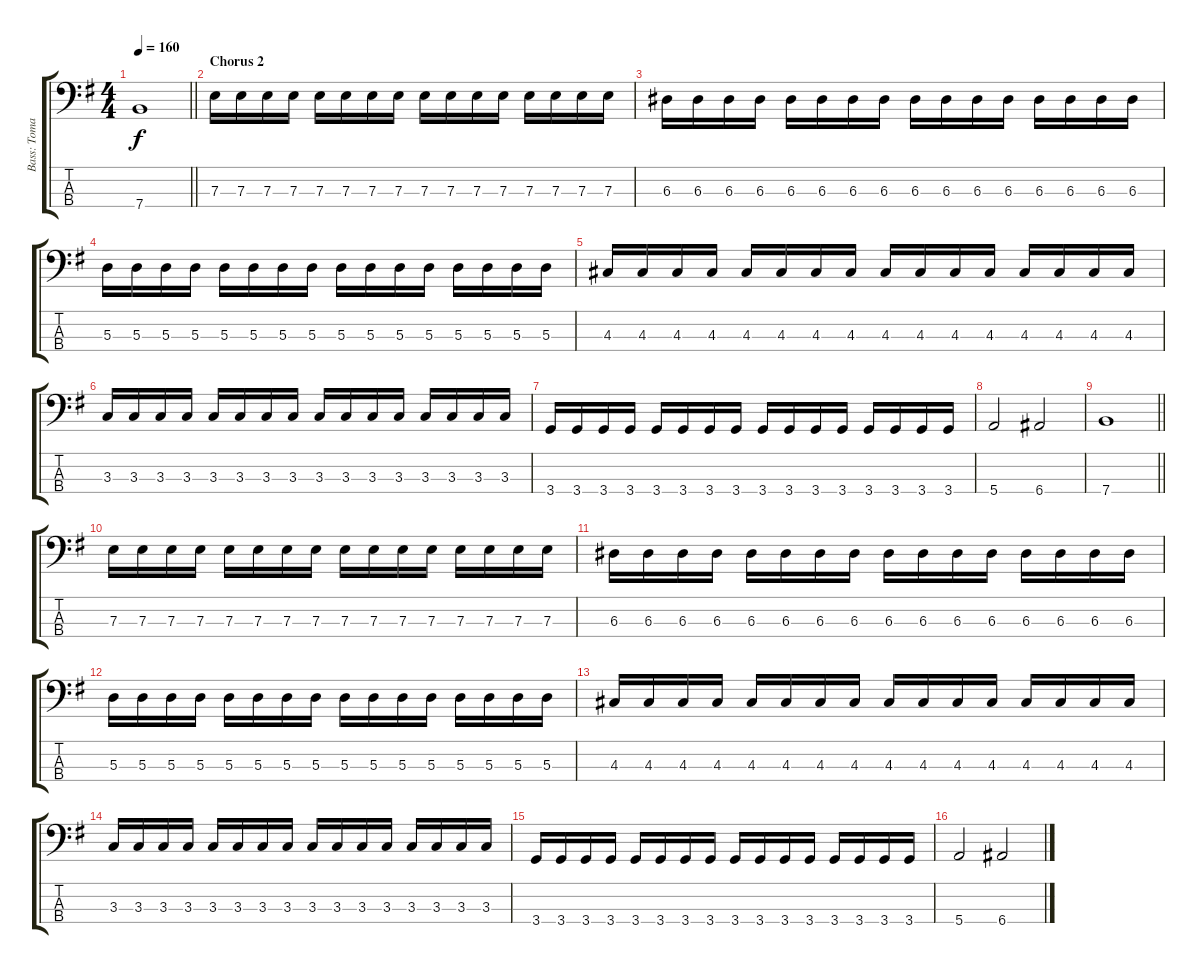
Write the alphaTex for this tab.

\track ("Bass: Tomas Stolt" "Bass: Toma") {instrument electricbassfinger}
\staff {score tabs}
\tuning (G2 D2 A1 E1) {hide}
\ts (4 4)
\tempo 160
\clef f4
\barLineRight lightlight
\ks eminor
7.4.1{dy f} |
\section ("" "Chorus 2")
7.3.16 7.3.16 7.3.16 7.3.16 7.3.16 7.3.16 7.3.16 7.3.16 7.3.16 7.3.16 7.3.16 7.3.16 7.3.16 7.3.16 7.3.16 7.3.16 |
6.3.16 6.3.16 6.3.16 6.3.16 6.3.16 6.3.16 6.3.16 6.3.16 6.3.16 6.3.16 6.3.16 6.3.16 6.3.16 6.3.16 6.3.16 6.3.16 |
5.3.16 5.3.16 5.3.16 5.3.16 5.3.16 5.3.16 5.3.16 5.3.16 5.3.16 5.3.16 5.3.16 5.3.16 5.3.16 5.3.16 5.3.16 5.3.16 |
4.3.16 4.3.16 4.3.16 4.3.16 4.3.16 4.3.16 4.3.16 4.3.16 4.3.16 4.3.16 4.3.16 4.3.16 4.3.16 4.3.16 4.3.16 4.3.16 |
3.3.16 3.3.16 3.3.16 3.3.16 3.3.16 3.3.16 3.3.16 3.3.16 3.3.16 3.3.16 3.3.16 3.3.16 3.3.16 3.3.16 3.3.16 3.3.16 |
3.4.16 3.4.16 3.4.16 3.4.16 3.4.16 3.4.16 3.4.16 3.4.16 3.4.16 3.4.16 3.4.16 3.4.16 3.4.16 3.4.16 3.4.16 3.4.16 |
5.4.2 6.4.2 |
\barLineRight lightlight
7.4.1 |
7.3.16 7.3.16 7.3.16 7.3.16 7.3.16 7.3.16 7.3.16 7.3.16 7.3.16 7.3.16 7.3.16 7.3.16 7.3.16 7.3.16 7.3.16 7.3.16 |
6.3.16 6.3.16 6.3.16 6.3.16 6.3.16 6.3.16 6.3.16 6.3.16 6.3.16 6.3.16 6.3.16 6.3.16 6.3.16 6.3.16 6.3.16 6.3.16 |
5.3.16 5.3.16 5.3.16 5.3.16 5.3.16 5.3.16 5.3.16 5.3.16 5.3.16 5.3.16 5.3.16 5.3.16 5.3.16 5.3.16 5.3.16 5.3.16 |
4.3.16 4.3.16 4.3.16 4.3.16 4.3.16 4.3.16 4.3.16 4.3.16 4.3.16 4.3.16 4.3.16 4.3.16 4.3.16 4.3.16 4.3.16 4.3.16 |
3.3.16 3.3.16 3.3.16 3.3.16 3.3.16 3.3.16 3.3.16 3.3.16 3.3.16 3.3.16 3.3.16 3.3.16 3.3.16 3.3.16 3.3.16 3.3.16 |
3.4.16 3.4.16 3.4.16 3.4.16 3.4.16 3.4.16 3.4.16 3.4.16 3.4.16 3.4.16 3.4.16 3.4.16 3.4.16 3.4.16 3.4.16 3.4.16 |
5.4.2 6.4.2
